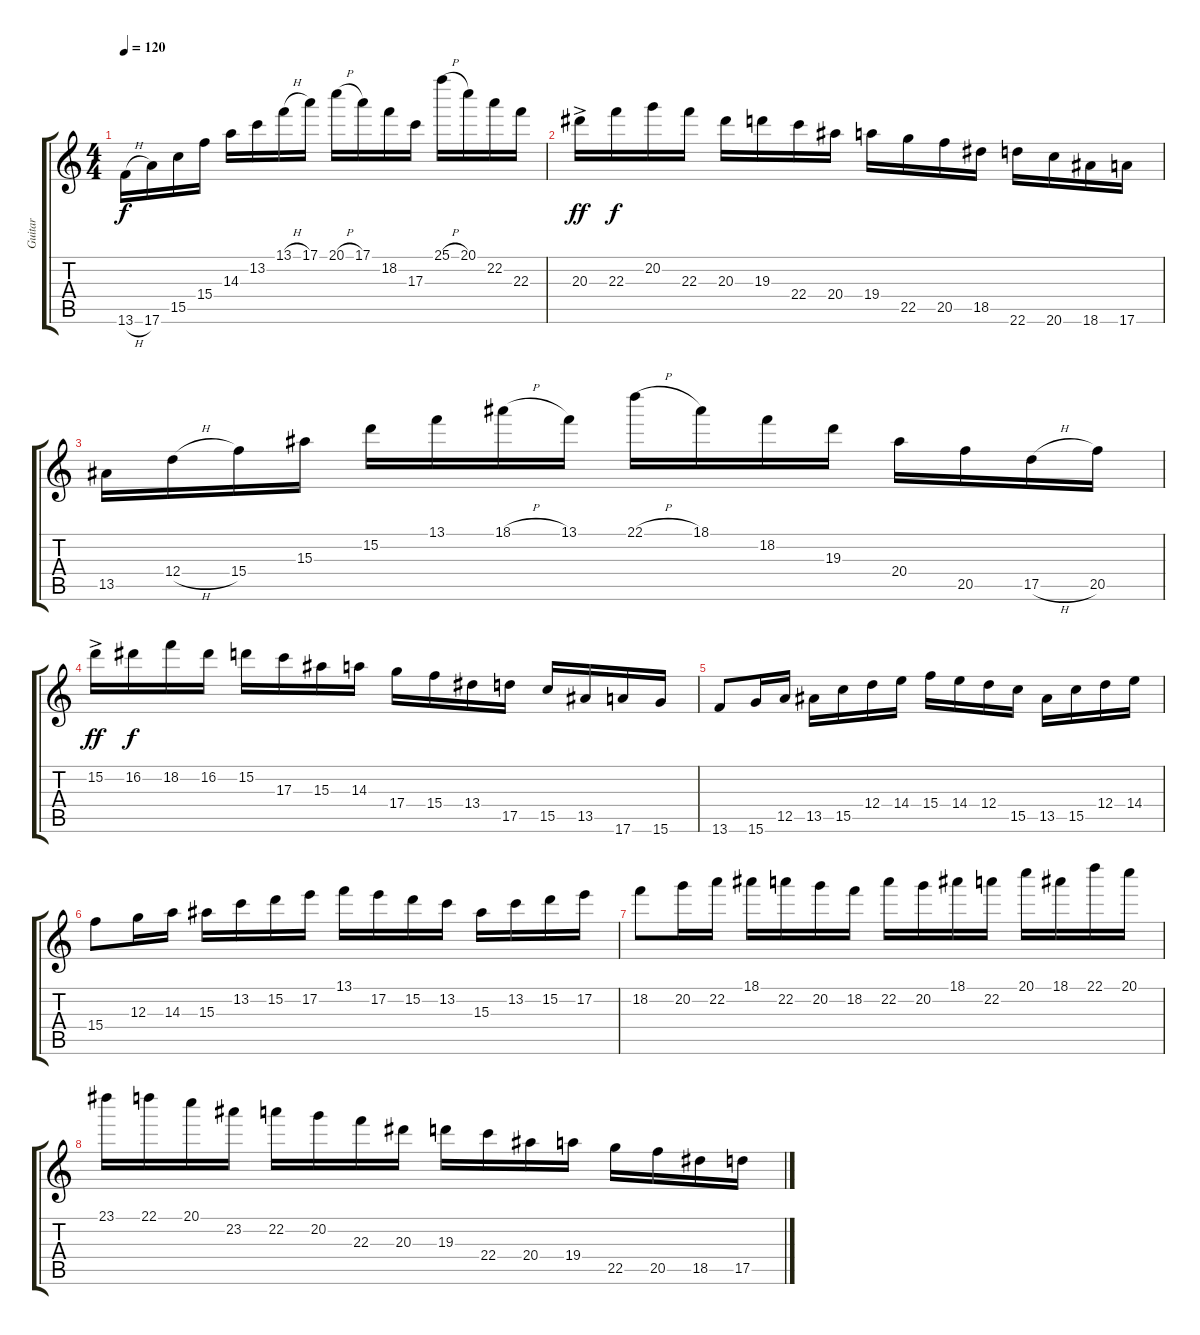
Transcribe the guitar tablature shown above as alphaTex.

\track ("Guitar" "Guitar") {instrument distortionguitar}
\staff {score tabs}
\tuning (E4 B3 G3 D3 A2 E2) {hide}
\ts (4 4)
\tempo 120
\clef g2
\ks c
13.6{h}.16{dy f} 17.6.16 15.5.16 15.4.16 14.3.16 13.2.16 13.1{h}.16 17.1.16 20.1{h}.16 17.1.16 18.2.16 17.3.16 25.1{h}.16 20.1.16 22.2.16 22.3.16 |
20.3{ac}.16{dy ff} 22.3.16{dy f} 20.2.16 22.3.16 20.3.16 19.3.16 22.4.16 20.4.16 19.4.16 22.5.16 20.5.16 18.5.16 22.6.16 20.6.16 18.6.16 17.6.16 |
13.5.16 12.4{h}.16 15.4.16 15.3.16 15.2.16 13.1.16 18.1{h}.16 13.1.16 22.1{h}.16 18.1.16 18.2.16 19.3.16 20.4.16 20.5.16 17.5{h}.16 20.5.16 |
15.2{ac}.16{dy ff} 16.2.16{dy f} 18.2.16 16.2.16 15.2.16 17.3.16 15.3.16 14.3.16 17.4.16 15.4.16 13.4.16 17.5.16 15.5.16 13.5.16 17.6.16 15.6.16 |
13.6.8 15.6.16 12.5.16 13.5.16 15.5.16 12.4.16 14.4.16 15.4.16 14.4.16 12.4.16 15.5.16 13.5.16 15.5.16 12.4.16 14.4.16 |
15.4.8 12.3.16 14.3.16 15.3.16 13.2.16 15.2.16 17.2.16 13.1.16 17.2.16 15.2.16 13.2.16 15.3.16 13.2.16 15.2.16 17.2.16 |
18.2.8 20.2.16 22.2.16 18.1.16 22.2.16 20.2.16 18.2.16 22.2.16 20.2.16 18.1.16 22.2.16 20.1.16 18.1.16 22.1.16 20.1.16 |
23.1.16 22.1.16 20.1.16 23.2.16 22.2.16 20.2.16 22.3.16 20.3.16 19.3.16 22.4.16 20.4.16 19.4.16 22.5.16 20.5.16 18.5.16 17.5.16
